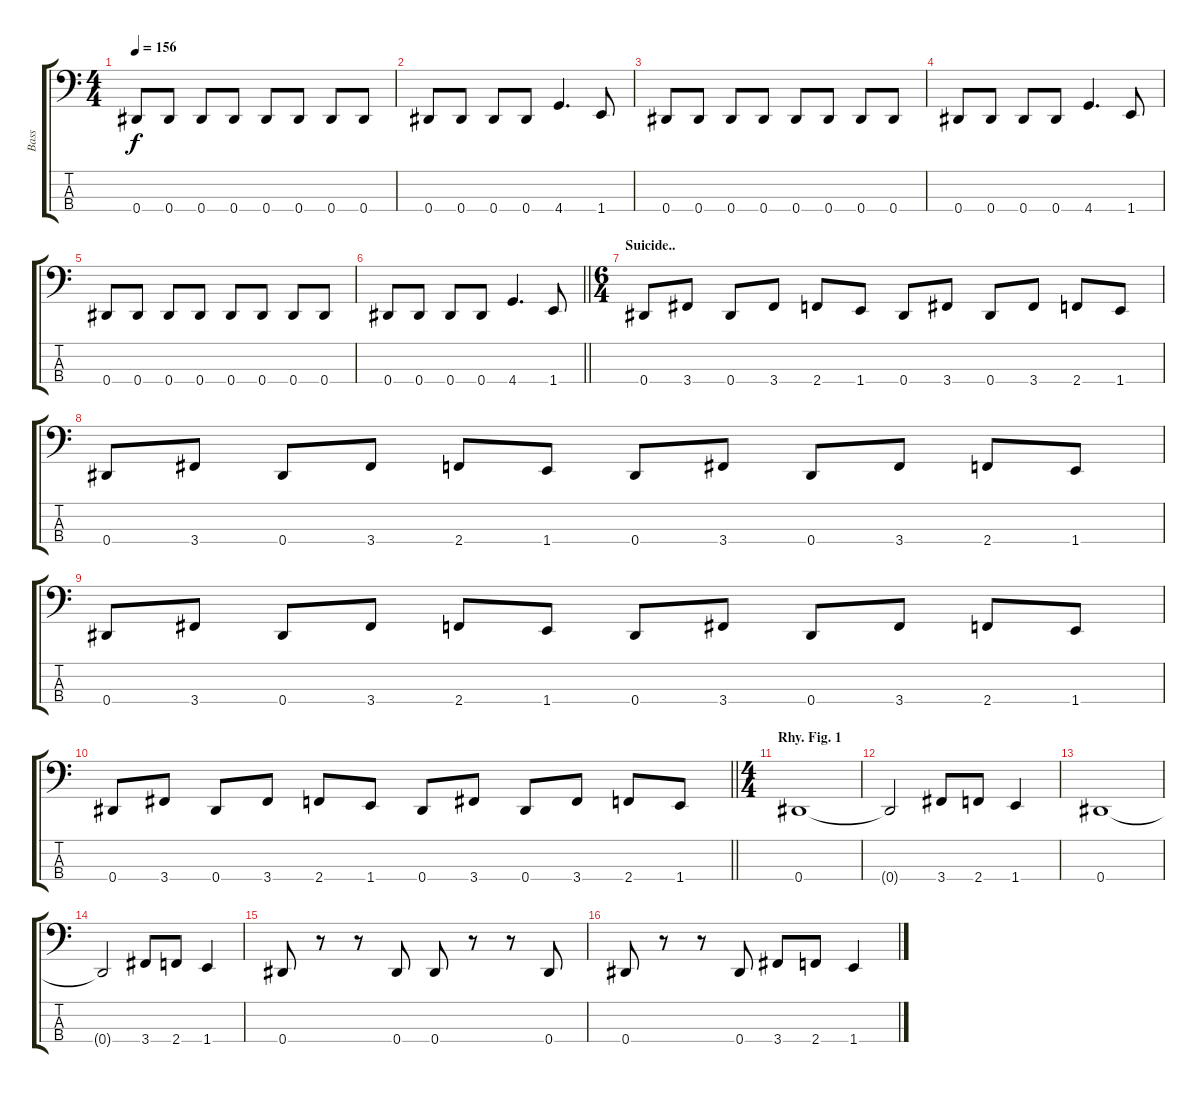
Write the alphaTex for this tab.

\track ("Bass" "Bass") {instrument electricbasspick}
\staff {score tabs}
\tuning (Gb2 Db2 Ab1 Eb1) {hide}
\ts (4 4)
\tempo 156
\clef f4
\ks c
0.4.8{dy f} 0.4.8 0.4.8 0.4.8 0.4.8 0.4.8 0.4.8 0.4.8 |
0.4.8 0.4.8 0.4.8 0.4.8 4.4.4{d} 1.4.8 |
0.4.8 0.4.8 0.4.8 0.4.8 0.4.8 0.4.8 0.4.8 0.4.8 |
0.4.8 0.4.8 0.4.8 0.4.8 4.4.4{d} 1.4.8 |
0.4.8 0.4.8 0.4.8 0.4.8 0.4.8 0.4.8 0.4.8 0.4.8 |
\barLineRight lightlight
0.4.8 0.4.8 0.4.8 0.4.8 4.4.4{d} 1.4.8 |
\ts (6 4)
\section ("" "Suicide..")
0.4.8 3.4.8 0.4.8 3.4.8 2.4.8 1.4.8 0.4.8 3.4.8 0.4.8 3.4.8 2.4.8 1.4.8 |
0.4.8 3.4.8 0.4.8 3.4.8 2.4.8 1.4.8 0.4.8 3.4.8 0.4.8 3.4.8 2.4.8 1.4.8 |
0.4.8 3.4.8 0.4.8 3.4.8 2.4.8 1.4.8 0.4.8 3.4.8 0.4.8 3.4.8 2.4.8 1.4.8 |
\barLineRight lightlight
0.4.8 3.4.8 0.4.8 3.4.8 2.4.8 1.4.8 0.4.8 3.4.8 0.4.8 3.4.8 2.4.8 1.4.8 |
\ts (4 4)
\section ("" "Rhy. Fig. 1")
0.4.1 |
0.4{t}.2 3.4.8 2.4.8 1.4.4 |
0.4.1 |
0.4{t}.2 3.4.8 2.4.8 1.4.4 |
0.4.8 r.8 r.8 0.4.8 0.4.8 r.8 r.8 0.4.8 |
0.4.8 r.8 r.8 0.4.8 3.4.8 2.4.8 1.4.4
